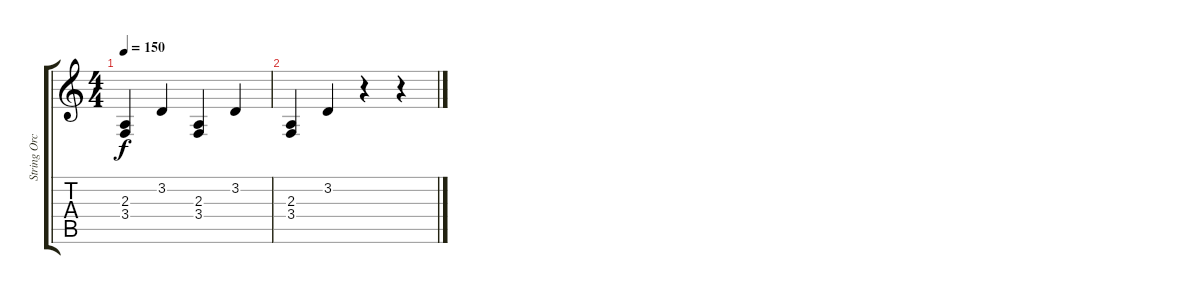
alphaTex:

\track ("String Orchestra" "String Orc") {instrument tremolostrings}
\staff {score tabs}
\tuning (E4 B3 G3 D3 A2 E2) {hide}
\ts (4 4)
\tempo 150
\clef g2
\ks c
(2.3 3.4).4{dy f instrument tremolostrings} 3.2.4 (2.3 3.4).4 3.2.4 |
(2.3 3.4).4 3.2.4 r.4 r.4
